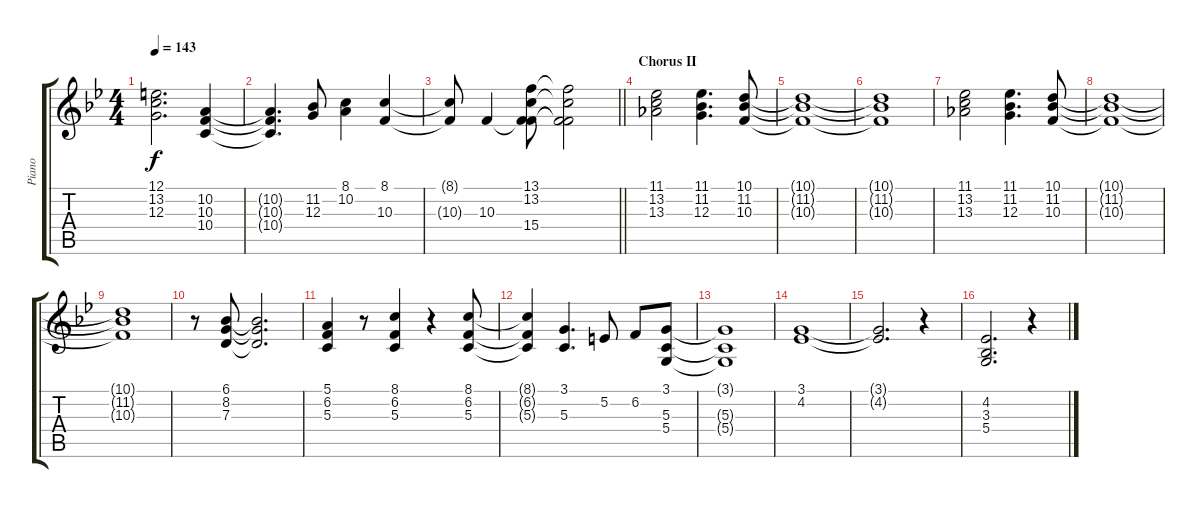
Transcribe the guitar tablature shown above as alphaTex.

\track ("Piano" "Piano") {instrument electricpiano1}
\staff {score tabs}
\tuning (E4 B3 G3 D3 A2 E2) {hide}
\ts (4 4)
\tempo 143
\clef g2
\ks bb
(12.1{t} 13.2{t} 12.3{t}).2{d dy f} (10.2 10.3 10.4).4 |
(10.2{t} 10.3{t} 10.4{t}).4{d} (11.2 12.3).8 (8.1 10.2).4 (8.1 10.3).4 |
\barLineRight lightlight
(8.1{t} 10.3{t}).8 10.3.4 (13.1 13.2 10.3{t} 15.4).8 (13.1{t} 13.2{t} 10.3{t} 15.4{t}).2 |
\section ("" "Chorus II")
(11.1 13.2 13.3).2 (11.1 11.2 12.3).4{d} (10.1 11.2 10.3).8 |
(10.1{t} 11.2{t} 10.3{t}).1 |
(10.1{t} 11.2{t} 10.3{t}).1 |
(11.1 13.2 13.3).2 (11.1 11.2 12.3).4{d} (10.1 11.2 10.3).8 |
(10.1{t} 11.2{t} 10.3{t}).1 |
(10.1{t} 11.2{t} 10.3{t}).1 |
r.8 (6.1 8.2 7.3).8 (6.1{t} 8.2{t} 7.3{t}).2{d} |
(5.1 6.2 5.3).4 r.8 (8.1 6.2 5.3).4 r.4 (8.1 6.2 5.3).8 |
(8.1{t} 6.2{t} 5.3{t}).4 (3.1 5.3).4{d} 5.2.8 6.2.8 (3.1 5.3 5.4).8 |
(3.1{t} 5.3{t} 5.4{t}).1 |
(3.1 4.2).1 |
(3.1{t} 4.2{t}).2{d} r.4 |
(4.2 3.3 5.4).2{d} r.4
